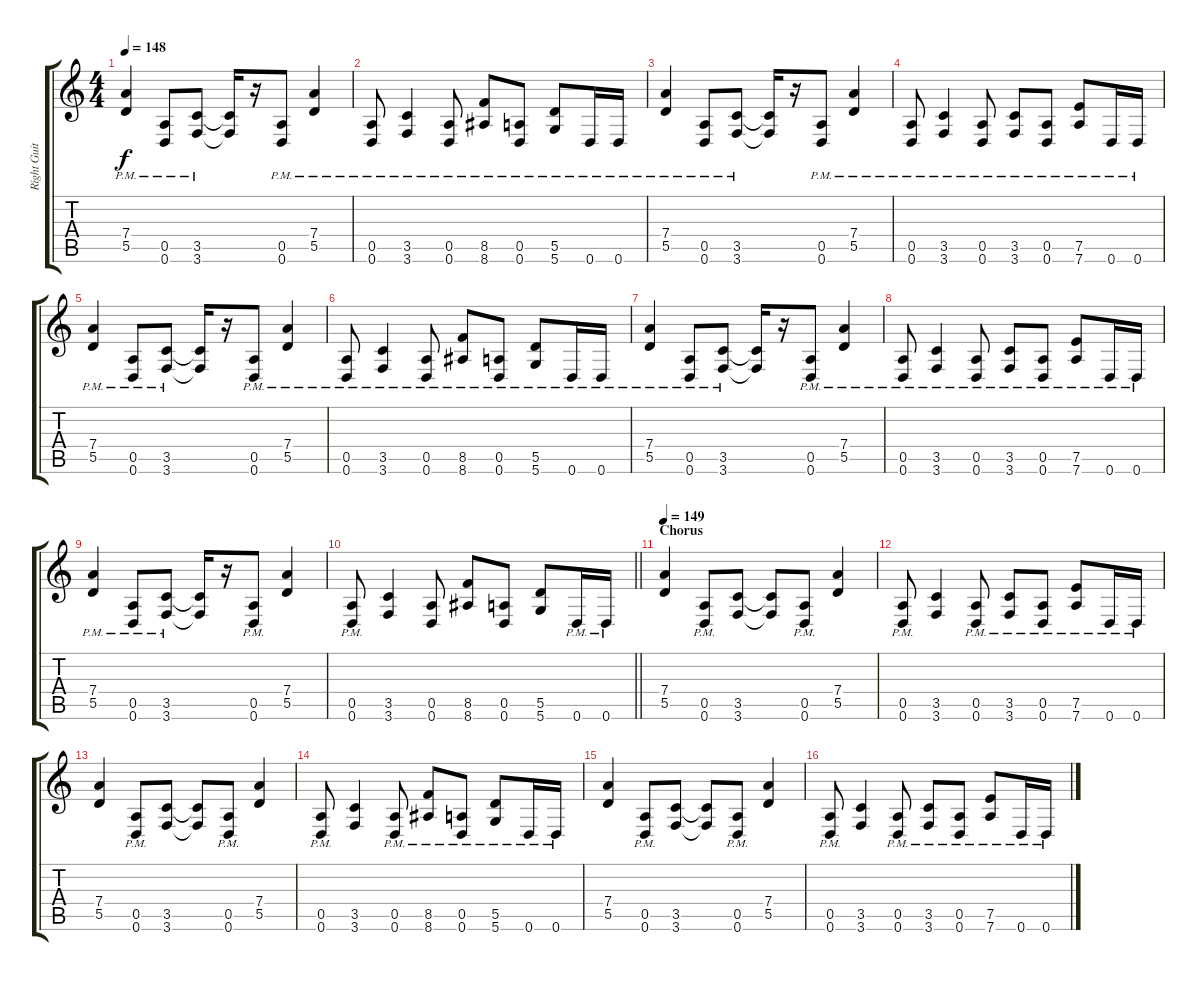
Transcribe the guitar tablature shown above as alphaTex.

\track ("Right Guitar" "Right Guit") {instrument distortionguitar}
\staff {score tabs}
\tuning (E4 B3 G3 D3 A2 D2) {hide}
\ts (4 4)
\tempo 148
\clef g2
\ks c
(7.4{pm} 5.5{pm}).4{dy f} (0.5{pm} 0.6{pm}).8 (3.5{pm} 3.6{pm}).8 (3.5{t} 3.6{t}).16 r.16 (0.5{pm} 0.6{pm}).8 (7.4{pm} 5.5{pm}).4 |
(0.5{pm} 0.6{pm}).8 (3.5{pm} 3.6{pm}).4 (0.5{pm} 0.6{pm}).8 (8.5{pm} 8.6{pm}).8 (0.5{pm} 0.6{pm}).8 (5.5{pm} 5.6{pm}).8 0.6{pm}.16 0.6{pm}.16 |
(7.4{pm} 5.5{pm}).4 (0.5{pm} 0.6{pm}).8 (3.5{pm} 3.6{pm}).8 (3.5{t} 3.6{t}).16 r.16 (0.5{pm} 0.6{pm}).8 (7.4{pm} 5.5{pm}).4 |
(0.5{pm} 0.6{pm}).8 (3.5{pm} 3.6{pm}).4 (0.5{pm} 0.6{pm}).8 (3.5{pm} 3.6{pm}).8 (0.5{pm} 0.6{pm}).8 (7.5{pm} 7.6{pm}).8 0.6{pm}.16 0.6{pm}.16 |
(7.4{pm} 5.5{pm}).4 (0.5{pm} 0.6{pm}).8 (3.5{pm} 3.6{pm}).8 (3.5{t} 3.6{t}).16 r.16 (0.5{pm} 0.6{pm}).8 (7.4{pm} 5.5{pm}).4 |
(0.5{pm} 0.6{pm}).8 (3.5{pm} 3.6{pm}).4 (0.5{pm} 0.6{pm}).8 (8.5{pm} 8.6{pm}).8 (0.5{pm} 0.6{pm}).8 (5.5{pm} 5.6{pm}).8 0.6{pm}.16 0.6{pm}.16 |
(7.4{pm} 5.5{pm}).4 (0.5{pm} 0.6{pm}).8 (3.5{pm} 3.6{pm}).8 (3.5{t} 3.6{t}).16 r.16 (0.5{pm} 0.6{pm}).8 (7.4{pm} 5.5{pm}).4 |
(0.5{pm} 0.6{pm}).8 (3.5{pm} 3.6{pm}).4 (0.5{pm} 0.6{pm}).8 (3.5{pm} 3.6{pm}).8 (0.5{pm} 0.6{pm}).8 (7.5{pm} 7.6{pm}).8 0.6{pm}.16 0.6{pm}.16 |
(7.4{pm} 5.5{pm}).4 (0.5{pm} 0.6{pm}).8 (3.5{pm} 3.6{pm}).8 (3.5{t} 3.6{t}).16 r.16 (0.5{pm} 0.6{pm}).8 (7.4 5.5).4 |
\barLineRight lightlight
(0.5{pm} 0.6{pm}).8 (3.5 3.6).4 (0.5 0.6).8 (8.5 8.6).8 (0.5 0.6).8 (5.5 5.6).8 0.6{pm}.16 0.6{pm}.16 |
\section ("" "Chorus")
\tempo 149
(7.4 5.5).4 (0.5{pm} 0.6{pm}).8 (3.5 3.6).8 (3.5{t} 3.6{t}).8 (0.5{pm} 0.6{pm}).8 (7.4 5.5).4 |
(0.5{pm} 0.6{pm}).8 (3.5 3.6).4 (0.5{pm} 0.6{pm}).8 (3.5{pm} 3.6{pm}).8 (0.5{pm} 0.6{pm}).8 (7.5{pm} 7.6{pm}).8 0.6{pm}.16 0.6{pm}.16 |
(7.4 5.5).4 (0.5{pm} 0.6{pm}).8 (3.5 3.6).8 (3.5{t} 3.6{t}).8 (0.5{pm} 0.6{pm}).8 (7.4 5.5).4 |
(0.5{pm} 0.6{pm}).8 (3.5 3.6).4 (0.5{pm} 0.6{pm}).8 (8.5{pm} 8.6{pm}).8 (0.5{pm} 0.6{pm}).8 (5.5{pm} 5.6{pm}).8 0.6{pm}.16 0.6{pm}.16 |
(7.4 5.5).4 (0.5{pm} 0.6{pm}).8 (3.5 3.6).8 (3.5{t} 3.6{t}).8 (0.5{pm} 0.6{pm}).8 (7.4 5.5).4 |
(0.5{pm} 0.6{pm}).8 (3.5 3.6).4 (0.5{pm} 0.6{pm}).8 (3.5{pm} 3.6{pm}).8 (0.5{pm} 0.6{pm}).8 (7.5{pm} 7.6{pm}).8 0.6{pm}.16 0.6{pm}.16
